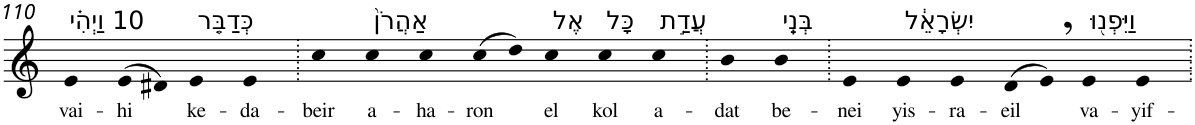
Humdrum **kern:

**kern	**text
*part1	*part1
*staff1	*staff1
*I"Piano	*
*I'Pno	*
!!LO:PB:g=z
*clefG2	*
*k[]	*
=110	=110
!LO:TX:a:t=10 וַיְהִ֗י	!
!	!LO:LY:b
4e	vai-
!	!LO:LY:b
(>8e	-hi
8d#X)	.
!LO:TX:a:t=כְּדַבֵּ֤ר	!
!	!LO:LY:b
4e	ke-
!	!LO:LY:b
4e	-da-
=111.	=111.
!	!LO:LY:b
4cc	-beir
!LO:TX:a:t=אַהֲרֹן֙	!
!	!LO:LY:b
4cc	a-
!	!LO:LY:b
4cc	-ha-
!	!LO:LY:b
(>8cc	-ron
8dd)	.
!LO:TX:a:t=אֶל	!
!	!LO:LY:b
4cc	el
!LO:TX:a:t=כָּל	!
!	!LO:LY:b
4cc	kol
!LO:TX:a:t=עֲדַ֣ת	!
!	!LO:LY:b
4cc	a-
=112.	=112.
!	!LO:LY:b
4b	-dat
!LO:TX:a:t=בְּנֵֽי	!
!	!LO:LY:b
4b	be-
=113.	=113.
!	!LO:LY:b
4e	-nei
!LO:TX:a:t=יִשְׂרָאֵ֔ל	!
!	!LO:LY:b
4e	yis-
!	!LO:LY:b
4e	-ra-
!	!LO:LY:b
(>8d	-eil
8e,)	.
!LO:TX:a:t=וַיִּפְנ֖וּ	!
!	!LO:LY:b
4e	va-
!	!LO:LY:b
4e	-yif-
=.	=.
*-	*-
